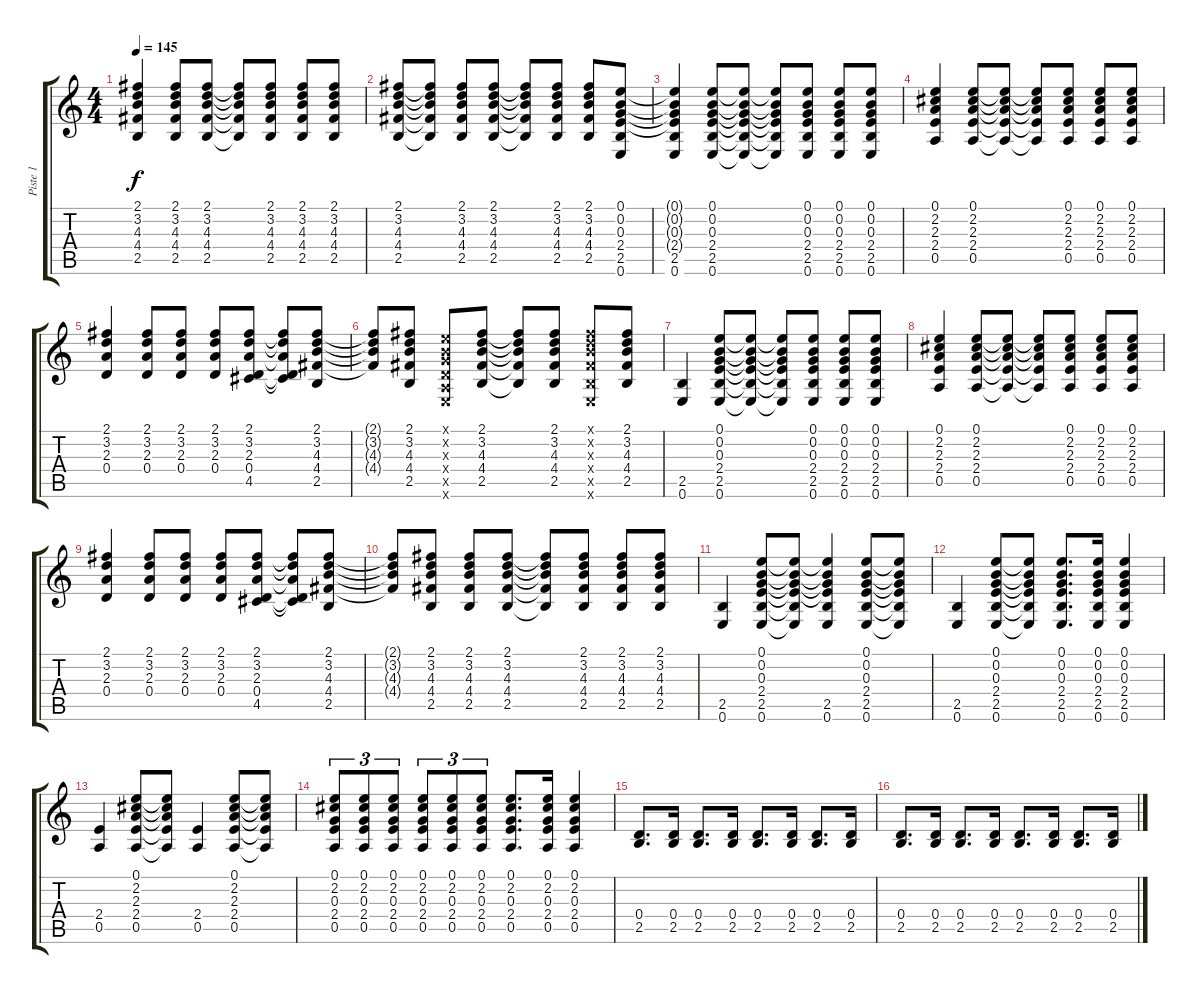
\track ("Piste 1" "Piste 1") {instrument acousticguitarsteel}
\staff {score tabs}
\tuning (E4 B3 G3 D3 A2 E2) {hide}
\ts (4 4)
\tempo 145
\clef g2
\ks c
(2.1 3.2 4.3 4.4 2.5).4{dy f} (2.1 3.2 4.3 4.4 2.5).8 (2.1 3.2 4.3 4.4 2.5).8 (2.1{t} 3.2{t} 4.3{t} 4.4{t} 2.5{t}).8 (2.1 3.2 4.3 4.4 2.5).8 (2.1 3.2 4.3 4.4 2.5).8 (2.1 3.2 4.3 4.4 2.5).8 |
(2.1 3.2 4.3 4.4 2.5).8 (2.1{t} 3.2{t} 4.3{t} 4.4{t} 2.5{t}).8 (2.1 3.2 4.3 4.4 2.5).8 (2.1 3.2 4.3 4.4 2.5).8 (2.1{t} 3.2{t} 4.3{t} 4.4{t} 2.5{t}).8 (2.1 3.2 4.3 4.4 2.5).8 (2.1 3.2 4.3 4.4 2.5).8 (0.1 0.2 0.3 2.4 2.5 0.6).8 |
(0.1{t} 0.2{t} 0.3{t} 2.4{t} 2.5 0.6).4 (0.1 0.2 0.3 2.4 2.5 0.6).8 (0.1{t} 0.2{t} 0.3{t} 2.4{t} 2.5{t} 0.6{t}).8 (0.1{t} 0.2{t} 0.3{t} 2.4{t} 2.5{t} 0.6{t}).8 (0.1 0.2 0.3 2.4 2.5 0.6).8 (0.1 0.2 0.3 2.4 2.5 0.6).8 (0.1 0.2 0.3 2.4 2.5 0.6).8 |
(0.1 2.2 2.3 2.4 0.5).4 (0.1 2.2 2.3 2.4 0.5).8 (0.1{t} 2.2{t} 2.3{t} 2.4{t} 0.5{t}).8 (0.1{t} 2.2{t} 2.3{t} 2.4{t} 0.5{t}).8 (0.1 2.2 2.3 2.4 0.5).8 (0.1 2.2 2.3 2.4 0.5).8 (0.1 2.2 2.3 2.4 0.5).8 |
(2.1 3.2 2.3 0.4).4 (2.1 3.2 2.3 0.4).8 (2.1 3.2 2.3 0.4).8 (2.1 3.2 2.3 0.4).8 (2.1 3.2 2.3 0.4 4.5).8 (2.1{t} 3.2{t} 2.3{t} 0.4{t} 4.5{t}).8 (2.1 3.2 4.3 4.4 2.5).8 |
(2.1{t} 3.2{t} 4.3{t} 4.4{t}).8 (2.1 3.2 4.3 4.4 2.5).8 (0.1{x} 0.2{x} 0.3{x} 0.4{x} 0.5{x} 0.6{x}).8 (2.1 3.2 4.3 4.4 2.5).8 (2.1{t} 3.2{t} 4.3{t} 4.4{t} 2.5{t}).8 (2.1 3.2 4.3 4.4 2.5).8 (2.1{x} 3.2{x} 4.3{x} 4.4{x} 2.5{x} 0.6{x}).8 (2.1 3.2 4.3 4.4 2.5).8 |
(2.5 0.6).4 (0.1 0.2 0.3 2.4 2.5 0.6).8 (0.1{t} 0.2{t} 0.3{t} 2.4{t} 2.5{t} 0.6{t}).8 (0.1{t} 0.2{t} 0.3{t} 2.4{t} 2.5{t} 0.6{t}).8 (0.1 0.2 0.3 2.4 2.5 0.6).8 (0.1 0.2 0.3 2.4 2.5 0.6).8 (0.1 0.2 0.3 2.4 2.5 0.6).8 |
(0.1 2.2 2.3 2.4 0.5).4 (0.1 2.2 2.3 2.4 0.5).8 (0.1{t} 2.2{t} 2.3{t} 2.4{t} 0.5{t}).8 (0.1{t} 2.2{t} 2.3{t} 2.4{t} 0.5{t}).8 (0.1 2.2 2.3 2.4 0.5).8 (0.1 2.2 2.3 2.4 0.5).8 (0.1 2.2 2.3 2.4 0.5).8 |
(2.1 3.2 2.3 0.4).4 (2.1 3.2 2.3 0.4).8 (2.1 3.2 2.3 0.4).8 (2.1 3.2 2.3 0.4).8 (2.1 3.2 2.3 0.4 4.5).8 (2.1{t} 3.2{t} 2.3{t} 0.4{t} 4.5{t}).8 (2.1 3.2 4.3 4.4 2.5).8 |
(2.1{t} 3.2{t} 4.3{t} 4.4{t}).8 (2.1 3.2 4.3 4.4 2.5).8 (2.1 3.2 4.3 4.4 2.5).8 (2.1 3.2 4.3 4.4 2.5).8 (2.1{t} 3.2{t} 4.3{t} 4.4{t} 2.5{t}).8 (2.1 3.2 4.3 4.4 2.5).8 (2.1 3.2 4.3 4.4 2.5).8 (2.1 3.2 4.3 4.4 2.5).8 |
(2.5 0.6).4 (0.1 0.2 0.3 2.4 2.5 0.6).8 (0.1{t} 0.2{t} 0.3{t} 2.4{t} 2.5{t} 0.6{t}).8 (0.1{t} 0.2{t} 0.3{t} 2.4{t} 2.5 0.6).4 (0.1 0.2 0.3 2.4 2.5 0.6).8 (0.1{t} 0.2{t} 0.3{t} 2.4{t} 2.5{t} 0.6{t}).8 |
(2.5 0.6).4 (0.1 0.2 0.3 2.4 2.5 0.6).8 (0.1{t} 0.2{t} 0.3{t} 2.4{t} 2.5{t} 0.6{t}).8 (0.1 0.2 0.3 2.4 2.5 0.6).8{d} (0.1 0.2 0.3 2.4 2.5 0.6).16 (0.1 0.2 0.3 2.4 2.5 0.6).4 |
(2.4 0.5).4 (0.1 2.2 2.3 2.4 0.5).8 (0.1{t} 2.2{t} 2.3{t} 2.4{t} 0.5{t}).8 (2.4 0.5).4 (0.1 2.2 2.3 2.4 0.5).8 (0.1{t} 2.2{t} 2.3{t} 2.4{t} 0.5{t}).8 |
(0.1 2.2 0.3 2.4 0.5).8{tu (3 2)} (0.1 2.2 0.3 2.4 0.5).8{tu (3 2)} (0.1 2.2 0.3 2.4 0.5).8{tu (3 2)} (0.1 2.2 0.3 2.4 0.5).8{tu (3 2)} (0.1 2.2 0.3 2.4 0.5).8{tu (3 2)} (0.1 2.2 0.3 2.4 0.5).8{tu (3 2)} (0.1 2.2 0.3 2.4 0.5).8{d} (0.1 2.2 0.3 2.4 0.5).16 (0.1 2.2 0.3 2.4 0.5).4 |
(0.4 2.5).8{d} (0.4 2.5).16 (0.4 2.5).8{d} (0.4 2.5).16 (0.4 2.5).8{d} (0.4 2.5).16 (0.4 2.5).8{d} (0.4 2.5).16 |
(0.4 2.5).8{d} (0.4 2.5).16 (0.4 2.5).8{d} (0.4 2.5).16 (0.4 2.5).8{d} (0.4 2.5).16 (0.4 2.5).8{d} (0.4 2.5).16
